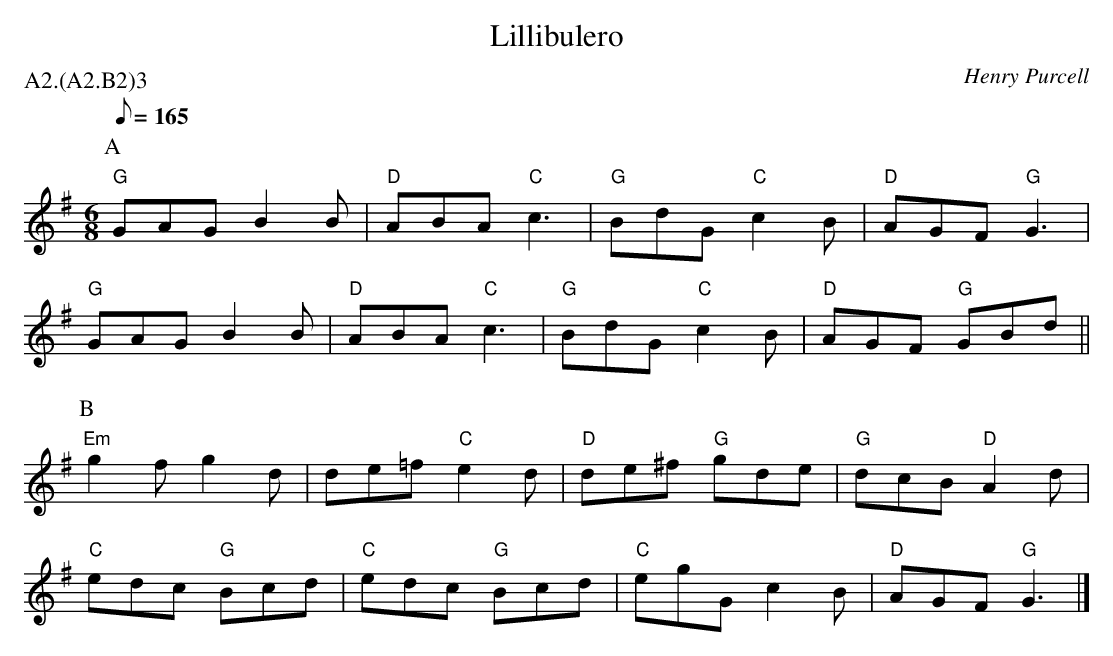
X:1
T:Lillibulero
C:Henry Purcell
M:6/8
L:1/8
Q:165
P:A2.(A2.B2)3
K:G
P:A
"G" GAG B2 B | "D" ABA "C" c3 | "G" BdG "C" c2 B | "D" AGF "G" G3 |
"G" GAG B2 B | "D" ABA "C" c3 | "G" BdG "C" c2 B | "D" AGF "G" GBd ||
P:B
"Em" g2 f g2 d | de=f "C" e2 d | "D" de^f "G" gde | "G" dcB "D" A2 d |
"C" edc "G" Bcd | "C" edc "G" Bcd | "C" egG c2 B | "D" AGF "G" G3 |]
